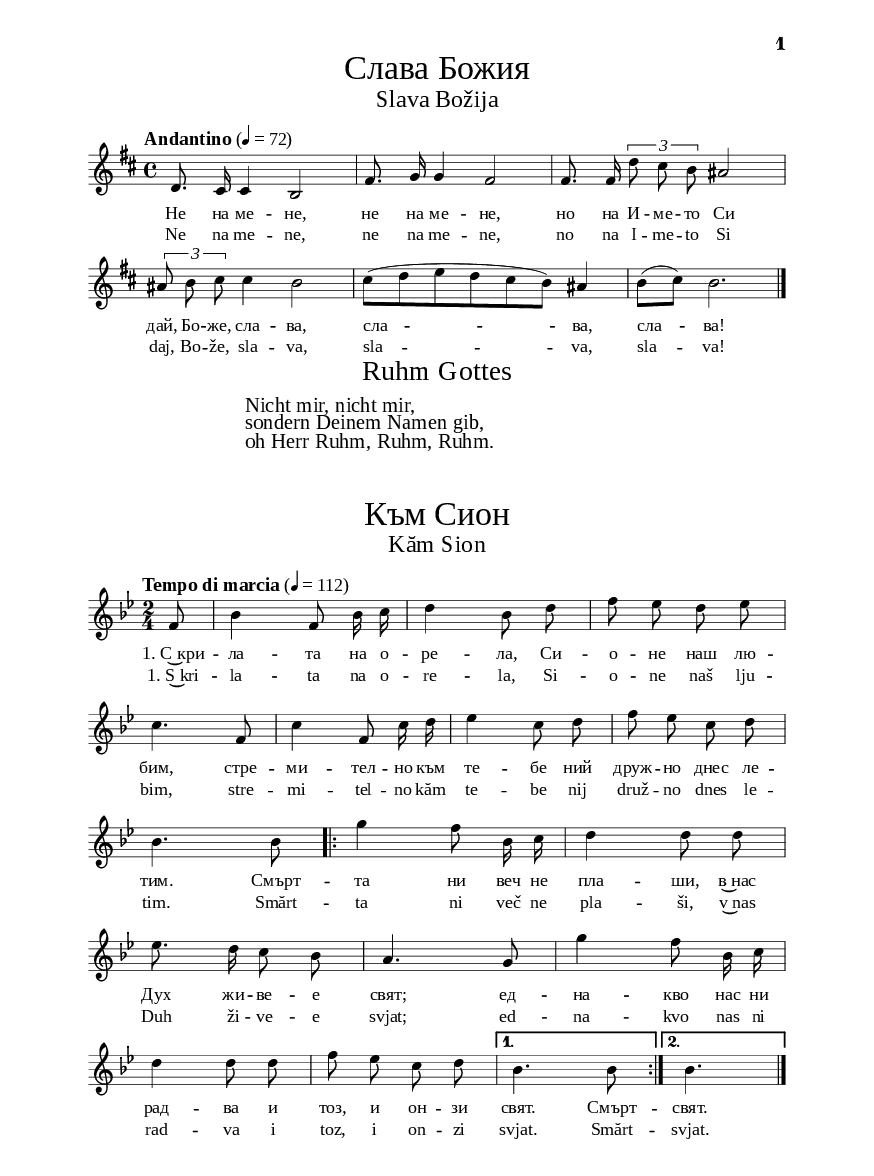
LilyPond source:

\version "2.24.3"

% include paper part and global functions
\include "include/globals.ily"
"rightBraces054" = \markup {
  \column {
    % repeat braces
    \translate #'(0 . -15 )
    \right-brace #44
  }
  \column {
    % repeat numbers
    \translate #'(0 . -15.6 )
    2
  }
}


\bookpart {
  \label #'ref053
  \tocItem \markup "Слава Божия – Slava Božija"
  \include "include/bookpart-paper.ily"
  \score {
    \include "include/score-layout.ily"

    \new Voice \absolute  {
      \clef treble
      \key b \minor
      \time 4/4
      \tempoFunc "Andantino" 4 "72"
      \autoBeamOff

      d'8. cis'16 cis'4 b2 | fis'8. g'16 g'4 fis'2 | fis'8. fis'16 \tupletUp \tuplet 3/2 {  d''8 cis'' b'8 } ais'2 | \break
      \times 2/3  { ais'8 b' cis''8 } cis''4 b'2 | cis''8 [( d'' e'' d'' cis'' b' )] ais'4 | b'8 [( cis'' )] b'2. \bar "|."
    }

    \addlyrics {
      Не на ме -- не, не на ме -- не, но на И -- ме -- то Си
      дай, Бо -- же, сла -- ва, сла -- ва, сла -- ва!
    }

    \addlyrics {
      Ne na me -- ne, ne na me -- ne, no na I -- me -- to Si
      daj, Bo -- že, sla -- va, sla -- va, sla -- va!
    }
    \header {
      title = \titleFunc "Слава Божия" "Slava Božija"
    }

    \midi{}

  } % score

  % include foreign translation(s) of the song
  \version "2.24.3"

\markup \fill-line { \fontsize #deTitleFontSize "Ruhm Gottes" }
\markup \null
\markup \null
\markup \fontsize #deCoupletFontSize {
  \hspace #20
  \override #`(baseline-skip . ,deCoupletBaselineSkip)

  \column {
    \line { " " Nicht mir, nicht mir, }
    \line { " " sondern Deinem Namen gib,}
    \line { " " oh Herr Ruhm, Ruhm, Ruhm.}
  }
}


  \markup \empty-three

   \label #'ref054
  \tocItem \markup "Към Сион – Kăm Sion"

  \include "include/bookpart-paper.ily"


  \score {
    \include "include/score-layout.ily"

    \new Voice \absolute  {
      \clef treble
      \key bes \major
      \time 2/4

      \tempoFunc "Tempo di marcia" 4 "112"
      \autoBeamOff
     
      \partial 8
      f'8 |  bes'4 f'8 bes'16 c'' | d''4 bes'8 d'' | f''8 es'' d'' es'' \break |

      c''4. f'8 | c''4 f'8 c''16 d'' | es''4 c''8 d'' | f''8 es'' c'' d'' \break |

      bes'4. bes'8 \repeat volta 2 {
        | g''4 f''8 bes'16 c'' d''4 d''8 d'' \break |

        es''8. d''16 c''8 bes' | a'4. g'8 | g''4 f''8 bes'16 c'' \break |

        d''4 d''8 d'' | f''8 es'' c'' d'' |
      } \alternative {
        { bes'4. bes'8 | }
        {bes'4.   \break }
      } \bar "|."
    }

    \addlyrics {
      "1. С~кри" -- ла -- та на о -- ре -- ла, Си -- о -- не наш лю --
      бим, стре -- ми -- тел -- но към те -- бе ний друж -- но днес ле --
      тим. Смърт -- та ни веч не пла -- ши, в~нас
      Дух жи -- ве -- е свят; ед -- на -- кво нас ни
      рад -- ва и тоз, и он -- зи свят. Смърт -- свят.
    }

    \addlyrics {
      "1. S~kri" -- la -- ta na o -- re -- la, Si -- o -- ne naš lju --
      bim, stre -- mi -- tel -- no kăm te -- be nij druž -- no dnes le --
      tim. Smărt -- ta ni več ne pla -- ši, v~nas
      Duh ži -- ve -- e svjat; ed -- na -- kvo nas ni
      rad -- va i toz, i on -- zi svjat. Smărt -- svjat.
    }


    \header {
      title = \titleFunc "Към Сион" "Kăm Sion"
    }

    \midi{}

  } % score


  \markup \fontsize #bgCoupletFontSize {
    \hspace #1
    \override #`(baseline-skip . ,bgCoupletBaselineSkip)
    \column {
      \line {   2. Плътта ще победиме}

      \line {   "   "със смелост в подвиг нов;}

      \line {   "   "сърцата ще стопиме}

      \line {   "   "с Христовата Любов.}

      \line { " " }

      \line {   "        "Сияй, свети Сионе,}

      \line {   "        "ний бързо веч летим,}

      \line {   "        "на Бога скоро в тебе,}

      \line {   "        "с дух ще се поклоним. }
    } \"rightBraces054"

    \hspace #5
    \override #`(baseline-skip . ,bgCoupletBaselineSkip)
    \column {
      \line {   2. Plătta šte pobedime}

      \line {   "   "săs smelost v podvig nov;}

      \line {   "   "sărcata šte stopime}

      \line {   "   "s Hristovata Ljubov.}

      \line { " " }

      \line {   "        "Sijaj, sveti Sione,}

      \line {   "        "nij bărzo več letim,}

      \line {   "        "na Boga skoro v tebe,}

      \line {   "        "s duh šte se poklonim. }
    } \"rightBraces054"
  } % markup
  \markup \empty-three

  \version "2.24.3"

\markup \fill-line { \fontsize #deTitleFontSize "Nach Zion" }
\markup \null
\markup \null
\markup \fontsize #deCoupletFontSize {
  \hspace #10
  \override #`(baseline-skip . ,deCoupletBaselineSkip)

  \column {

    \line { 1. Mit Adlerschwingen, oh geliebtes Zion, }

    \line { "   " fliegen wir heute zielstrebig gemeinsam zu dir.}

    \line { "   "Der Tod erschreckt uns nicht mehr, }

    \line { "   "in uns lebt heiliger Geist, }

    \line { "   "gleichermaßen erfreuen uns das Diesseits und das Jenseits.}

    \line { " " }
    \line { 2. Über das Fleisch werden wir siegen}

    \line { "   "mit Mut und mit neuer Heldentat, }

    \line { "   " die Herzen werden wir zum Schmelzen bringen}

    \line { "   " mit der Liebe Christi.}

    \line { " " }
    \line { "   " Erstrahle, heiliges Zion,}

    \line { "   "schnell fliegen wir schon.}

    \line { "   "Vor dem Gott in dir werden wir uns bald }

    \line { "   "mit Geist verneigen.}



  }

}


} % bookpart
